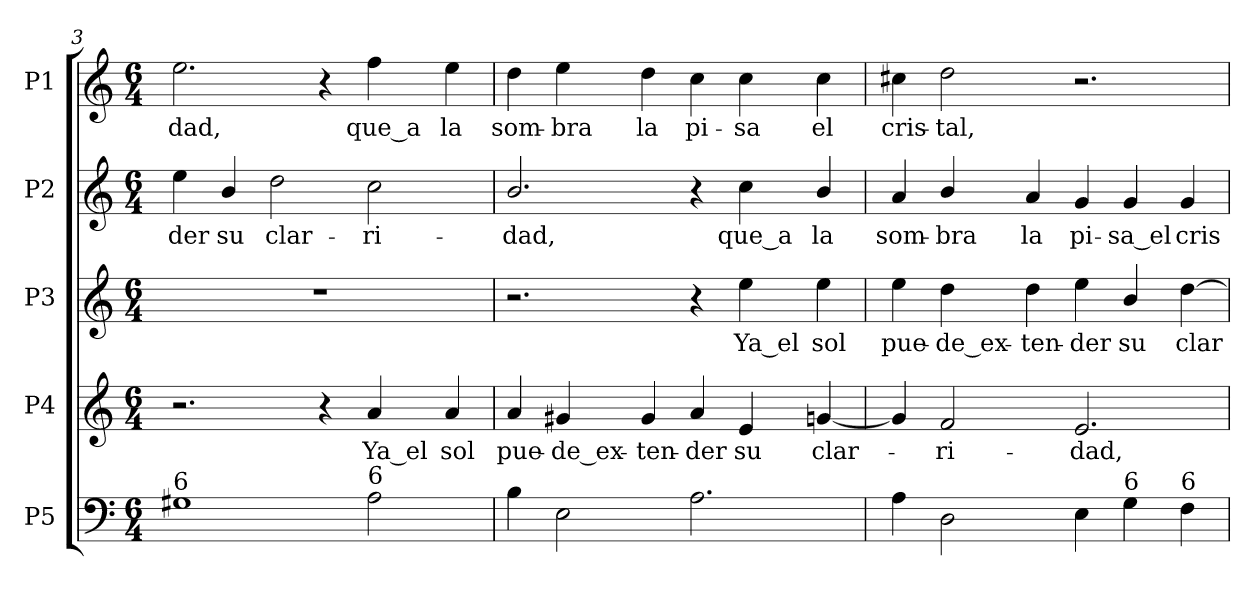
**kern	**kern	**text	**kern	**text	**kern	**text	**kern	**text
*part5	*part4	*part4	*part3	*part3	*part2	*part2	*part1	*part1
*staff5	*staff4	*staff4	*staff3	*staff3	*staff2	*staff2	*staff1	*staff1
*I"P5	*I"P4	*	*I"P3	*	*I"P2	*	*I"P1	*
!!LO:LB:g=z
*clefF4	*clefG2	*	*clefG2	*	*clefG2	*	*clefG2	*
*k[]	*k[]	*	*k[]	*	*k[]	*	*k[]	*
*C:	*C:	*	*C:	*	*C:	*	*C:	*
*M6/4	*M6/4	*	*M6/4	*	*M6/4	*	*M6/4	*
=3	=3	=3	=3	=3	=3	=3	=3	=3
!	!	!	!LO:N:vis=1	!	!	!	!	!
!	!	!	!	!	!	!LO:LY:b:color=#000000	!	!
!LO:TX:a:t=6	!	!	!	!	!	!	!	!
!	!	!	!	!	!	!	!	!LO:LY:b:color=#000000
1G#Xi	2.r	.	1.r	.	4eei\	-der	2.eei\	-dad,
!	!	!	!	!	!	!LO:LY:b:color=#000000	!	!
.	.	.	.	.	4bi/	su	.	.
!	!	!	!	!	!	!LO:LY:b:color=#000000	!	!
.	.	.	.	.	2ddi\	clar-	.	.
.	4r	.	.	.	.	.	4r	.
!	!	!LO:LY:b:color=#000000	!	!	!	!	!	!
!	!	!	!	!	!	!LO:LY:b:color=#000000	!	!
!LO:TX:a:t=6	!	!	!	!	!	!	!	!
!	!	!	!	!	!	!	!	!LO:LY:b:color=#000000
2Ai\	4ai/	Ya_el	.	.	2cci\	-ri-	4ffi\	que_a
!	!	!LO:LY:b:color=#000000	!	!	!	!	!	!
!	!	!	!	!	!	!	!	!LO:LY:b:color=#000000
.	4ai/	sol	.	.	.	.	4eei\	la
=4	=4	=4	=4	=4	=4	=4	=4	=4
!	!	!LO:LY:b:color=#000000	!	!	!	!	!	!
!	!	!	!	!	!	!LO:LY:b:color=#000000	!	!
!	!	!	!	!	!	!	!	!LO:LY:b:color=#000000
4Bi\	4ai/	pue-	2.r	.	2.bi/	-dad,	4ddi\	som-
!	!	!LO:LY:b:color=#000000	!	!	!	!	!	!
!	!	!	!	!	!	!	!	!LO:LY:b:color=#000000
2Ei\	4g#Xi/	-de_ex-	.	.	.	.	4eei\	-bra
!	!	!LO:LY:b:color=#000000	!	!	!	!	!	!
!	!	!	!	!	!	!	!	!LO:LY:b:color=#000000
.	4g#i/	-ten-	.	.	.	.	4ddi\	la
!	!	!LO:LY:b:color=#000000	!	!	!	!	!	!
!	!	!	!	!	!	!	!	!LO:LY:b:color=#000000
2.Ai\	4ai/	-der	4r	.	4r	.	4cci\	pi-
!	!	!LO:LY:b:color=#000000	!	!	!	!	!	!
!	!	!	!	!LO:LY:b:color=#000000	!	!	!	!
!	!	!	!	!	!	!LO:LY:b:color=#000000	!	!
!	!	!	!	!	!	!	!	!LO:LY:b:color=#000000
.	4ei/	su	4eei\	Ya_el	4cci\	que_a	4cci\	-sa
!	!	!LO:LY:b:color=#000000	!	!	!	!	!	!
!	!	!	!	!LO:LY:b:color=#000000	!	!	!	!
!	!	!	!	!	!	!LO:LY:b:color=#000000	!	!
!	!	!	!	!	!	!	!	!LO:LY:b:color=#000000
.	[4gni/	clar-	4eei\	sol	4bi/	la	4cci\	el
=5	=5	=5	=5	=5	=5	=5	=5	=5
!	!	!	!	!LO:LY:b:color=#000000	!	!	!	!
!	!	!	!	!	!	!LO:LY:b:color=#000000	!	!
!	!	!	!	!	!	!	!	!LO:LY:b:color=#000000
4Ai\	4gi/]	.	4eei\	pue-	4ai/	som-	4cc#Xi\	cris-
!	!	!LO:LY:b:color=#000000	!	!	!	!	!	!
!	!	!	!	!LO:LY:b:color=#000000	!	!	!	!
!	!	!	!	!	!	!LO:LY:b:color=#000000	!	!
!	!	!	!	!	!	!	!	!LO:LY:b:color=#000000
2Di\	2fi/	-ri-	4ddi\	-de_ex-	4bi/	-bra	2ddi\	-tal,
!	!	!	!	!LO:LY:b:color=#000000	!	!	!	!
!	!	!	!	!	!	!LO:LY:b:color=#000000	!	!
.	.	.	4ddi\	-ten-	4ai/	la	.	.
!	!	!LO:LY:b:color=#000000	!	!	!	!	!	!
!	!	!	!	!LO:LY:b:color=#000000	!	!	!	!
!	!	!	!	!	!	!LO:LY:b:color=#000000	!	!
4Ei\	2.ei/	-dad,	4eei\	-der	4gi/	pi-	2.r	.
!	!	!	!	!LO:LY:b:color=#000000	!	!	!	!
!LO:TX:a:t=6	!	!	!	!	!	!	!	!
!	!	!	!	!	!	!LO:LY:b:color=#000000	!	!
4Gi\	.	.	4bi/	su	4gi/	-sa_el	.	.
!	!	!	!	!LO:LY:b:color=#000000	!	!	!	!
!LO:TX:a:t=6	!	!	!	!	!	!	!	!
!	!	!	!	!	!	!LO:LY:b:color=#000000	!	!
4Fi\	.	.	[4ddi\	clar-	4gi/	cris-	.	.
=	=	=	=	=	=	=	=	=
*-	*-	*-	*-	*-	*-	*-	*-	*-
